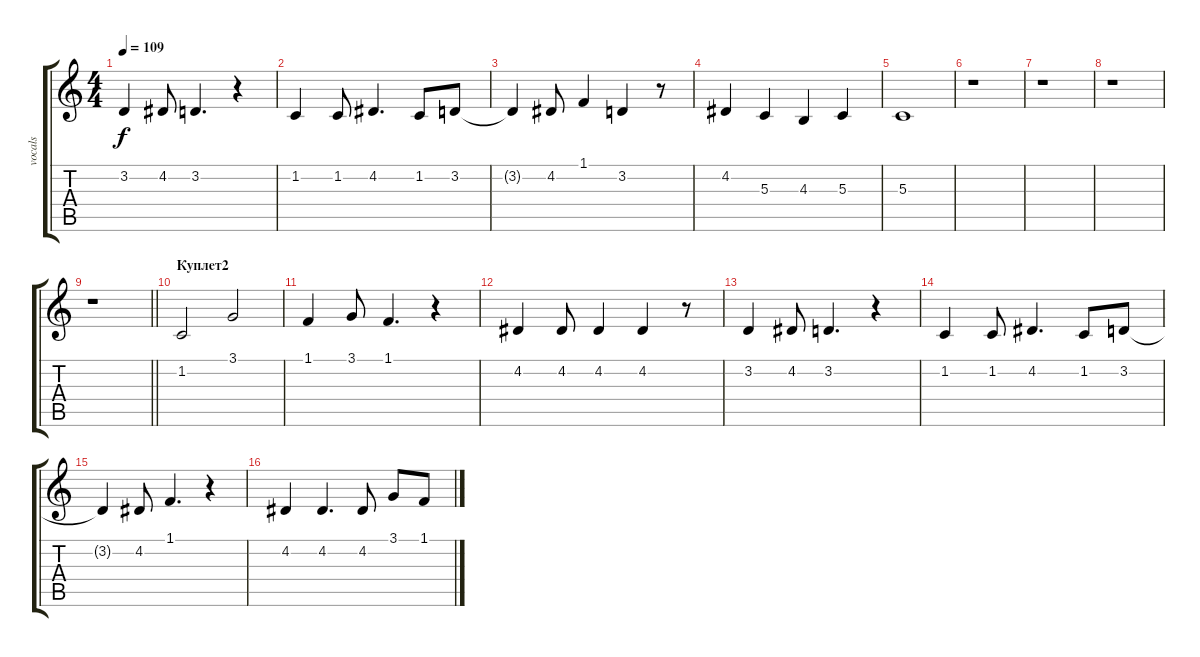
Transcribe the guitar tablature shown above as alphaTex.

\track ("vocals" "vocals") {instrument lead6voice}
\staff {score tabs}
\tuning (E4 B3 G3 D3 A2 E2) {hide}
\ts (4 4)
\tempo 109
\clef g2
\ks c
3.2{t}.4{dy f} 4.2.8 3.2.4{d} r.4 |
1.2.4 1.2.8 4.2.4{d} 1.2.8 3.2.8 |
3.2{t}.4 4.2.8 1.1.4 3.2.4 r.8 |
4.2.4 5.3.4 4.3.4 5.3.4 |
5.3.1 |
r.1 |
r.1 |
r.1 |
\barLineRight lightlight
r.1 |
\section ("" "Куплет2")
1.2.2 3.1.2 |
1.1.4 3.1.8 1.1.4{d} r.4 |
4.2.4 4.2.8 4.2.4 4.2.4 r.8 |
3.2.4 4.2.8 3.2.4{d} r.4 |
1.2.4 1.2.8 4.2.4{d} 1.2.8 3.2.8 |
3.2{t}.4 4.2.8 1.1.4{d} r.4 |
4.2.4 4.2.4{d} 4.2.8 3.1.8 1.1.8
